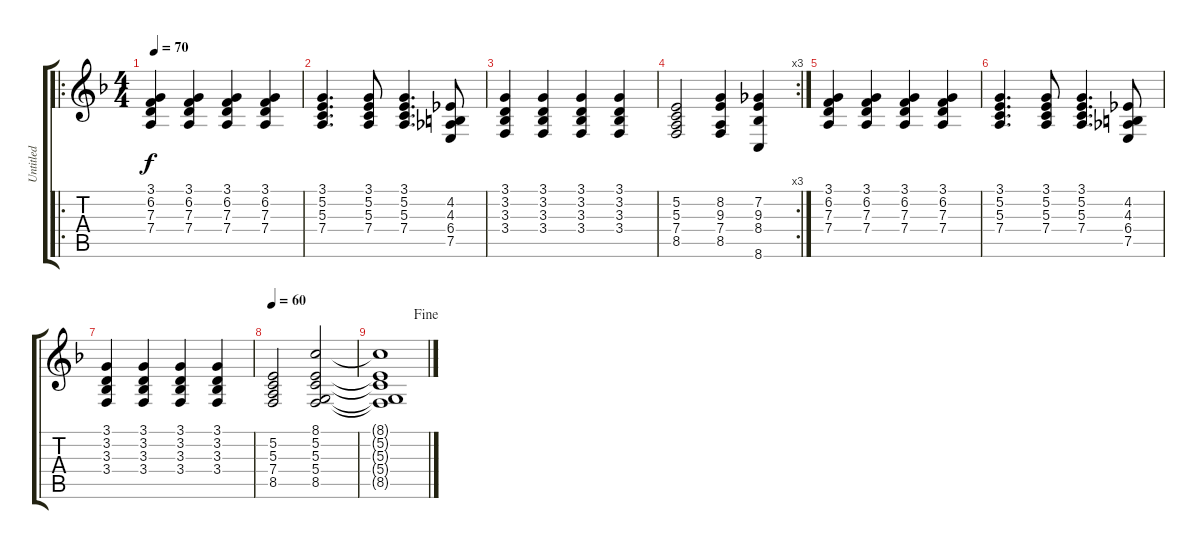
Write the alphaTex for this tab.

\track ("Untitled" "Untitled") {instrument honkytonkpiano}
\staff {score tabs}
\tuning (E4 B3 G3 D3 A2 E2) {hide}
\ro
\ts (4 4)
\tempo 70
\clef g2
\ks f
(3.1 6.2 7.3 7.4).4{dy f} (3.1 6.2 7.3 7.4).4 (3.1 6.2 7.3 7.4).4 (3.1 6.2 7.3 7.4).4 |
(3.1 5.2 5.3 7.4).4{d} (3.1 5.2 5.3 7.4).8 (3.1 5.2 5.3 7.4).4{d} (4.2 4.3 6.4 7.5).8 |
(3.1 3.2 3.3 3.4).4 (3.1 3.2 3.3 3.4).4 (3.1 3.2 3.3 3.4).4 (3.1 3.2 3.3 3.4).4 |
\rc 3
(5.2 5.3 7.4 8.5).2 (8.2 9.3 7.4 8.5).4 (7.2 9.3 8.4 8.6).4 |
(3.1 6.2 7.3 7.4).4 (3.1 6.2 7.3 7.4).4 (3.1 6.2 7.3 7.4).4 (3.1 6.2 7.3 7.4).4 |
(3.1 5.2 5.3 7.4).4{d} (3.1 5.2 5.3 7.4).8 (3.1 5.2 5.3 7.4).4{d} (4.2 4.3 6.4 7.5).8 |
(3.1 3.2 3.3 3.4).4 (3.1 3.2 3.3 3.4).4 (3.1 3.2 3.3 3.4).4 (3.1 3.2 3.3 3.4).4 |
\tempo 60
(5.2 5.3 7.4 8.5).2 (8.1 5.2 5.3 5.4 8.5).2 |
\jump fine
(8.1{t} 5.2{t} 5.3{t} 5.4{t} 8.5{t}).1
